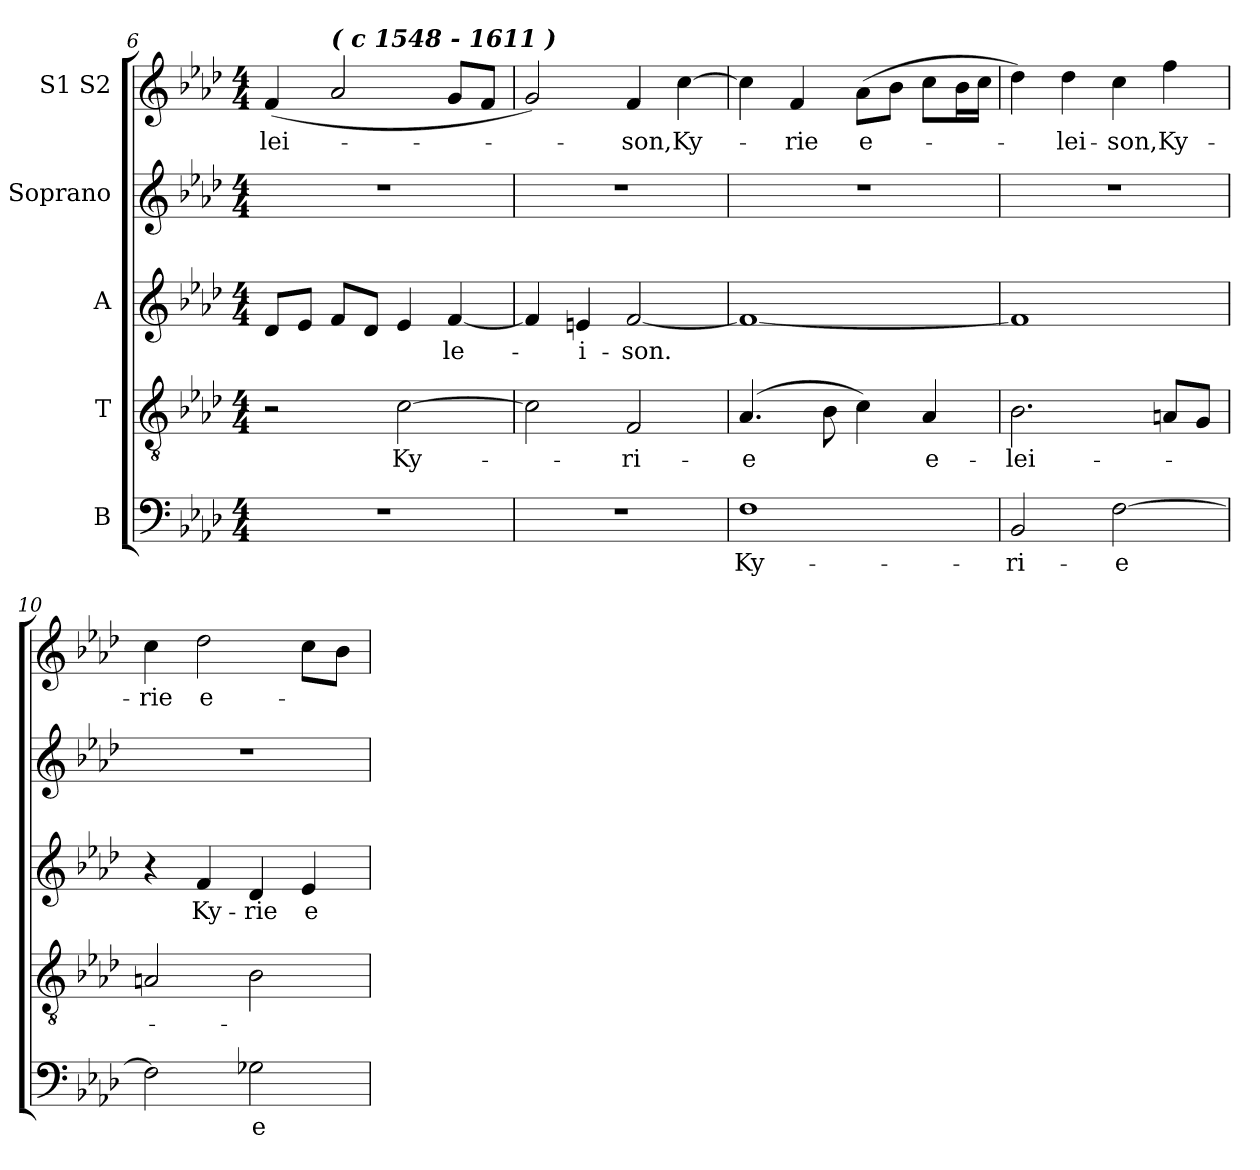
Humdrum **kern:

**kern	**text	**kern	**text	**kern	**text	**kern	**kern	**text
*part5	*part5	*part4	*part4	*part3	*part3	*part2	*part1	*part1
*staff5	*staff5	*staff4	*staff4	*staff3	*staff3	*staff2	*staff1	*staff1
*I"B	*	*I"T	*	*I"A	*	*I"Soprano	*I"S1 S2	*
*clefF4	*	*clefGv2	*	*clefG2	*	*clefG2	*clefG2	*
*	*	*ITrd7c12	*	*	*	*	*	*
*k[b-e-a-d-]	*	*k[b-e-a-d-]	*	*k[b-e-a-d-]	*	*k[b-e-a-d-]	*k[b-e-a-d-]	*
*f:	*	*f:	*	*f:	*	*f:	*f:	*
*M4/4	*	*M4/4	*	*M4/4	*	*M4/4	*M4/4	*
=6	=6	=6	=6	=6	=6	=6	=6	=6
!	!	!	!	!	!	!	!	!LO:LY:b:color=#000000
1r	.	2r	.	8d-i/L	.	1r	(4fi/	-lei-
.	.	.	.	8e-i/J	.	.	.	.
!	!	!	!	!	!	!	!LO:TX:a:Bi:t=( c 1548 - 1611 )	!
.	.	.	.	8fi/L	.	.	2a-i/	.
.	.	.	.	8d-i/J	.	.	.	.
!	!	!	!LO:LY:b:color=#000000	!	!	!	!	!
.	.	[2Ci\	Ky-	4e-i/	.	.	.	.
!	!	!	!	!	!LO:LY:b:color=#000000	!	!	!
.	.	.	.	[4fi/	-le-	.	8gi/L	.
.	.	.	.	.	.	.	8fi/J	.
!!LO:LB:g=z
=7	=7	=7	=7	=7	=7	=7	=7	=7
1r	.	2Ci\]	.	4fi/]	.	1r	2gi/)	.
!	!	!	!	!	!LO:LY:b:color=#000000	!	!	!
.	.	.	.	4eni/	-i-	.	.	.
!	!	!	!LO:LY:b:color=#000000	!	!	!	!	!
!	!	!	!	!	!LO:LY:b:color=#000000	!	!	!
!	!	!	!	!	!	!	!	!LO:LY:b:color=#000000
.	.	2FFi/	-ri-	[2fi/	-son.	.	4fi/	-son,
!	!	!	!	!	!	!	!	!LO:LY:b:color=#000000
.	.	.	.	.	.	.	[4cci\	Ky-
=8	=8	=8	=8	=8	=8	=8	=8	=8
!	!LO:LY:b:color=#000000	!	!	!	!	!	!	!
!	!	!	!LO:LY:b:color=#000000	!	!	!	!	!
1Fi	Ky-	(4.AA-i/	-e	1fi_	.	1r	4cci\]	.
!	!	!	!	!	!	!	!	!LO:LY:b:color=#000000
.	.	.	.	.	.	.	4fi/	-rie
.	.	8BB-i\	.	.	.	.	.	.
!	!	!	!	!	!	!	!	!LO:LY:b:color=#000000
.	.	4Ci\)	.	.	.	.	(8a-i\L	e-
.	.	.	.	.	.	.	8b-i\J	.
!	!	!	!LO:LY:b:color=#000000	!	!	!	!	!
.	.	4AA-i/	e-	.	.	.	8cci\L	.
.	.	.	.	.	.	.	16b-i\L	.
.	.	.	.	.	.	.	16cci\JJ	.
=9	=9	=9	=9	=9	=9	=9	=9	=9
!	!LO:LY:b:color=#000000	!	!	!	!	!	!	!
!	!	!	!LO:LY:b:color=#000000	!	!	!	!	!
2BB-i/	-ri-	2.BB-i\	-lei-	1fi]	.	1r	4dd-i\)	.
!	!	!	!	!	!	!	!	!LO:LY:b:color=#000000
.	.	.	.	.	.	.	4dd-i\	-lei-
!	!LO:LY:b:color=#000000	!	!	!	!	!	!	!
!	!	!	!	!	!	!	!	!LO:LY:b:color=#000000
[2Fi\	-e	.	.	.	.	.	4cci\	-son,
!	!	!	!	!	!	!	!	!LO:LY:b:color=#000000
.	.	8AAni/L	.	.	.	.	4ffi\	Ky-
.	.	8GGi/J	.	.	.	.	.	.
=10	=10	=10	=10	=10	=10	=10	=10	=10
!	!	!	!	!	!	!	!	!LO:LY:b:color=#000000
2Fi\]	.	2AAni/	.	4r	.	1r	4cci\	-rie
!	!	!	!	!	!LO:LY:b:color=#000000	!	!	!
!	!	!	!	!	!	!	!	!LO:LY:b:color=#000000
.	.	.	.	4fi/	Ky-	.	2dd-i\	e-
!	!LO:LY:b:color=#000000	!	!	!	!	!	!	!
!	!	!	!	!	!LO:LY:b:color=#000000	!	!	!
2G-Xi\	e-	2BB-i\	.	4d-i/	-rie	.	.	.
!	!	!	!	!	!LO:LY:b:color=#000000	!	!	!
.	.	.	.	4e-i/	e-	.	8cci\L	.
.	.	.	.	.	.	.	8b-i\J	.
=	=	=	=	=	=	=	=	=
*-	*-	*-	*-	*-	*-	*-	*-	*-
